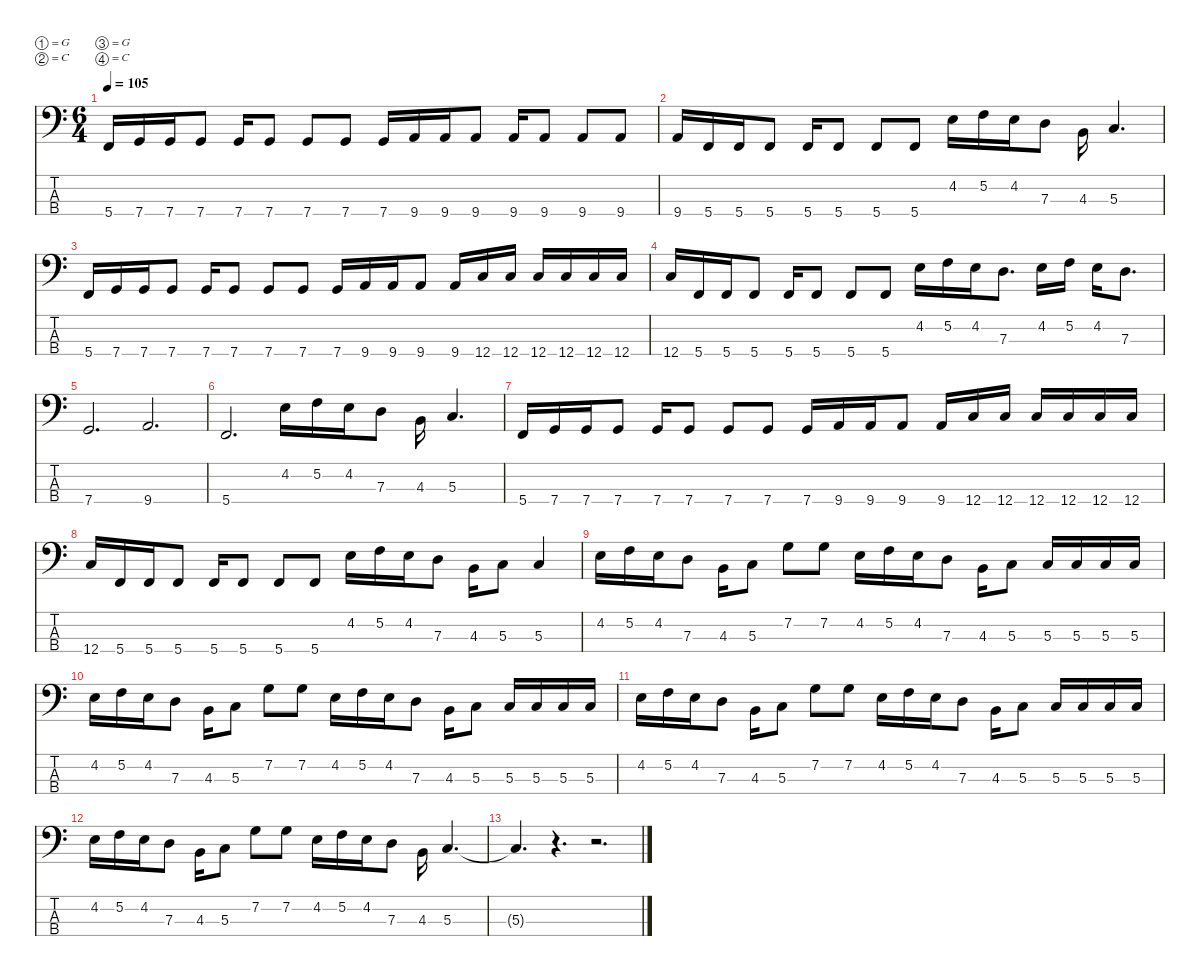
\defaultSystemsLayout 4
\hideDynamics
\bracketExtendMode nobrackets
\singleTrackTrackNamePolicy hidden
\multiTrackTrackNamePolicy hidden
\firstSystemTrackNameMode fullname
\firstSystemTrackNameOrientation horizontal
\otherSystemsTrackNameOrientation horizontal
\track ("Craig McFarland" "fl.bs.") {defaultSystemsLayout 4 instrument fretlessbass}
\staff {score tabs}
\tuning (G2 C2 G1 C1)
\ts (6 4)
\tempo 105
\clef f4
\ks c
5.4.16{dy f beam Up} 7.4.16{beam Up} 7.4.16{beam Up} 7.4.8{beam Up} 7.4.16{beam Up} 7.4.8{beam Up} 7.4.8{beam Up} 7.4.8{beam Up} 7.4.16{beam Up} 9.4.16{beam Up} 9.4.16{beam Up} 9.4.8{beam Up} 9.4.16{beam Up} 9.4.8{beam Up} 9.4.8{beam Up} 9.4.8{beam Up} |
9.4.16{beam Up} 5.4.16{beam Up} 5.4.16{beam Up} 5.4.8{beam Up} 5.4.16{beam Up} 5.4.8{beam Up} 5.4.8{beam Up} 5.4.8{beam Up} 4.2.16{beam Down} 5.2.16{beam Down} 4.2.16{beam Down} 7.3.8{beam Down} 4.3.16{beam Down} 5.3.4{d beam Up} |
5.4.16{beam Up} 7.4.16{beam Up} 7.4.16{beam Up} 7.4.8{beam Up} 7.4.16{beam Up} 7.4.8{beam Up} 7.4.8{beam Up} 7.4.8{beam Up} 7.4.16{beam Up} 9.4.16{beam Up} 9.4.16{beam Up} 9.4.8{beam Up} 9.4.16{beam Up} 12.4.16{beam Up} 12.4.16{beam Up} 12.4.16{beam Up} 12.4.16{beam Up} 12.4.16{beam Up} 12.4.16{beam Up} |
12.4.16{beam Up} 5.4.16{beam Up} 5.4.16{beam Up} 5.4.8{beam Up} 5.4.16{beam Up} 5.4.8{beam Up} 5.4.8{beam Up} 5.4.8{beam Up} 4.2.16{beam Down} 5.2.16{beam Down} 4.2.16{beam Down} 7.3.8{d beam Down} 4.2.16{beam Down} 5.2.16{beam Down} 4.2.16{beam Down} 7.3.8{d beam Down} |
7.4.2{d beam Up} 9.4.2{d beam Up} |
5.4.2{d beam Up} 4.2.16{beam Down} 5.2.16{beam Down} 4.2.16{beam Down} 7.3.8{beam Down} 4.3.16{beam Down} 5.3.4{d beam Up} |
5.4.16{beam Up} 7.4.16{beam Up} 7.4.16{beam Up} 7.4.8{beam Up} 7.4.16{beam Up} 7.4.8{beam Up} 7.4.8{beam Up} 7.4.8{beam Up} 7.4.16{beam Up} 9.4.16{beam Up} 9.4.16{beam Up} 9.4.8{beam Up} 9.4.16{beam Up} 12.4.16{beam Up} 12.4.16{beam Up} 12.4.16{beam Up} 12.4.16{beam Up} 12.4.16{beam Up} 12.4.16{beam Up} |
12.4.16{beam Up} 5.4.16{beam Up} 5.4.16{beam Up} 5.4.8{beam Up} 5.4.16{beam Up} 5.4.8{beam Up} 5.4.8{beam Up} 5.4.8{beam Up} 4.2.16{beam Down} 5.2.16{beam Down} 4.2.16{beam Down} 7.3.8{beam Down} 4.3.16{beam Down} 5.3.8{beam Up} 5.3.4{beam Up} |
4.2.16{beam Down} 5.2.16{beam Down} 4.2.16{beam Down} 7.3.8{beam Down} 4.3.16{beam Down} 5.3.8{beam Down} 7.2.8{beam Down} 7.2.8{beam Down} 4.2.16{beam Down} 5.2.16{beam Down} 4.2.16{beam Down} 7.3.8{beam Down} 4.3.16{beam Down} 5.3.8{beam Up} 5.3.16{beam Up} 5.3.16{beam Up} 5.3.16{beam Up} 5.3.16{beam Up} |
4.2.16{beam Down} 5.2.16{beam Down} 4.2.16{beam Down} 7.3.8{beam Down} 4.3.16{beam Down} 5.3.8{beam Down} 7.2.8{beam Down} 7.2.8{beam Down} 4.2.16{beam Down} 5.2.16{beam Down} 4.2.16{beam Down} 7.3.8{beam Down} 4.3.16{beam Down} 5.3.8{beam Up} 5.3.16{beam Up} 5.3.16{beam Up} 5.3.16{beam Up} 5.3.16{beam Up} |
4.2.16{beam Down} 5.2.16{beam Down} 4.2.16{beam Down} 7.3.8{beam Down} 4.3.16{beam Down} 5.3.8{beam Down} 7.2.8{beam Down} 7.2.8{beam Down} 4.2.16{beam Down} 5.2.16{beam Down} 4.2.16{beam Down} 7.3.8{beam Down} 4.3.16{beam Down} 5.3.8{beam Up} 5.3.16{beam Up} 5.3.16{beam Up} 5.3.16{beam Up} 5.3.16{beam Up} |
4.2.16{beam Down} 5.2.16{beam Down} 4.2.16{beam Down} 7.3.8{beam Down} 4.3.16{beam Down} 5.3.8{beam Down} 7.2.8{beam Down} 7.2.8{beam Down} 4.2.16{beam Down} 5.2.16{beam Down} 4.2.16{beam Down} 7.3.8{beam Down} 4.3.16{beam Down} 5.3.4{d beam Up} |
5.3{t}.4{d beam Up} r.4{d beam Up} r.2{d beam Up}
